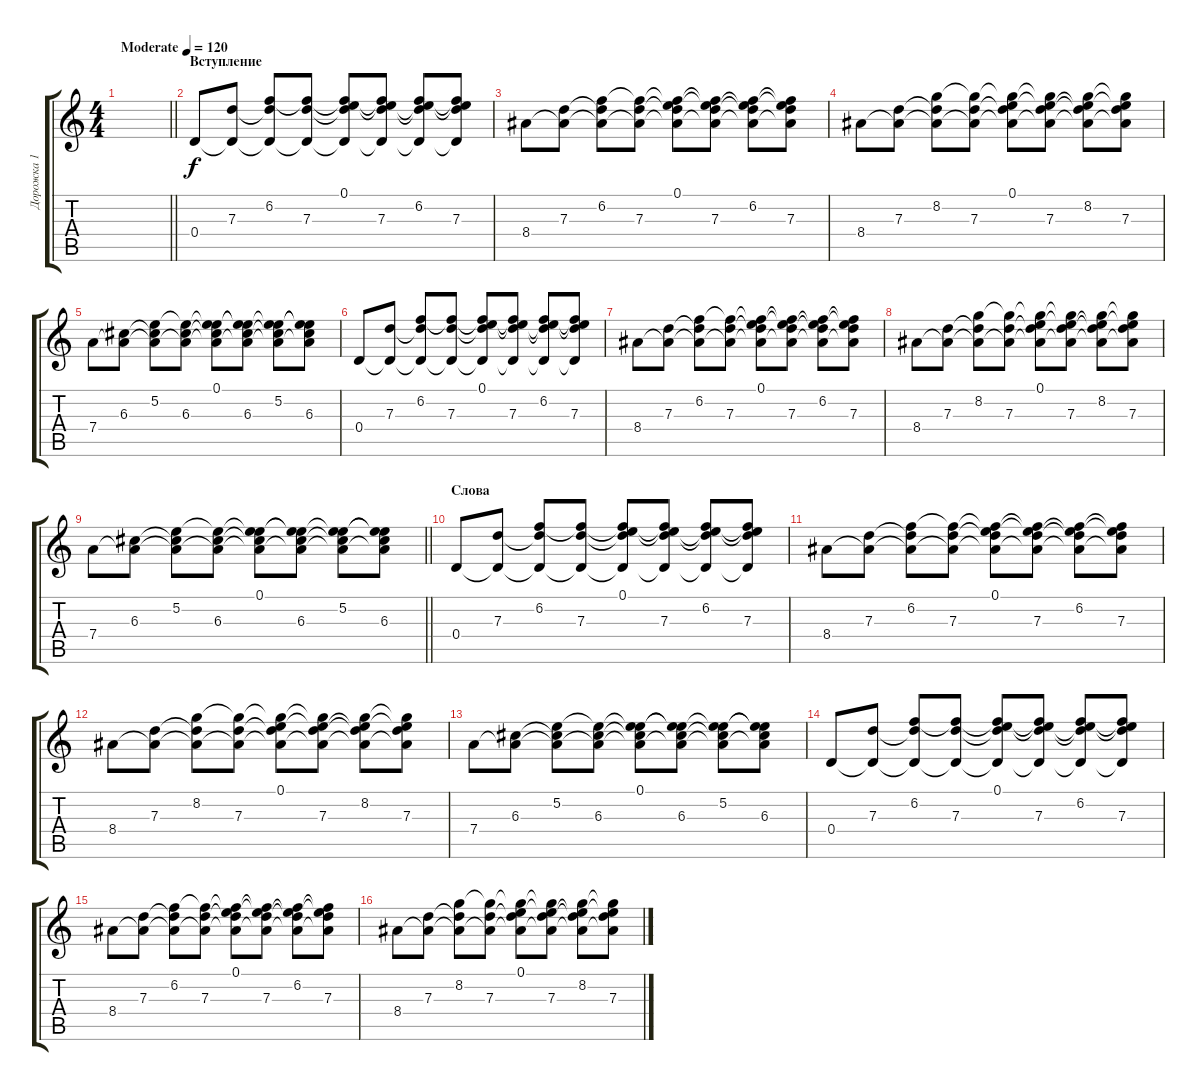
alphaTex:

\track ("Дорожка 1" "Дорожка 1") {instrument acousticguitarnylon}
\staff {score tabs}
\tuning (E4 B3 G3 D3 A2 E2) {hide}
\ts (4 4)
\tempo (120 "Moderate")
\clef g2
\barLineRight lightlight
\ks c
|
\section ("" "Вступление")
0.4.8 (7.3 0.4{t}).8 (6.2 7.3{t} 0.4{t}).8 (6.2{t} 7.3 0.4{t}).8 (0.1 6.2{t} 7.3{t} 0.4{t}).8 (0.1{t} 6.2{t} 7.3 0.4{t}).8 (0.1{t} 6.2 7.3{t} 0.4{t}).8 (0.1{t} 6.2{t} 7.3 0.4{t}).8 |
8.4.8 (7.3 8.4{t}).8 (6.2 7.3{t} 8.4{t}).8 (6.2{t} 7.3 8.4{t}).8 (0.1 6.2{t} 7.3{t} 8.4{t}).8 (0.1{t} 6.2{t} 7.3 8.4{t}).8 (0.1{t} 6.2 7.3{t} 8.4{t}).8 (0.1{t} 6.2{t} 7.3 8.4{t}).8 |
8.4.8 (7.3 8.4{t}).8 (8.2 7.3{t} 8.4{t}).8 (8.2{t} 7.3 8.4{t}).8 (0.1 8.2{t} 7.3{t} 8.4{t}).8 (0.1{t} 8.2{t} 7.3 8.4{t}).8 (0.1{t} 8.2 7.3{t} 8.4{t}).8 (0.1{t} 8.2{t} 7.3 8.4{t}).8 |
7.4.8 (6.3 7.4{t}).8 (5.2 6.3{t} 7.4{t}).8 (5.2{t} 6.3 7.4{t}).8 (0.1 5.2{t} 6.3{t} 7.4{t}).8 (0.1{t} 5.2{t} 6.3 7.4{t}).8 (0.1{t} 5.2 6.3{t} 7.4{t}).8 (0.1{t} 5.2{t} 6.3 7.4{t}).8 |
0.4.8 (7.3 0.4{t}).8 (6.2 7.3{t} 0.4{t}).8 (6.2{t} 7.3 0.4{t}).8 (0.1 6.2{t} 7.3{t} 0.4{t}).8 (0.1{t} 6.2{t} 7.3 0.4{t}).8 (0.1{t} 6.2 7.3{t} 0.4{t}).8 (0.1{t} 6.2{t} 7.3 0.4{t}).8 |
8.4.8 (7.3 8.4{t}).8 (6.2 7.3{t} 8.4{t}).8 (6.2{t} 7.3 8.4{t}).8 (0.1 6.2{t} 7.3{t} 8.4{t}).8 (0.1{t} 6.2{t} 7.3 8.4{t}).8 (0.1{t} 6.2 7.3{t} 8.4{t}).8 (0.1{t} 6.2{t} 7.3 8.4{t}).8 |
8.4.8 (7.3 8.4{t}).8 (8.2 7.3{t} 8.4{t}).8 (8.2{t} 7.3 8.4{t}).8 (0.1 8.2{t} 7.3{t} 8.4{t}).8 (0.1{t} 8.2{t} 7.3 8.4{t}).8 (0.1{t} 8.2 7.3{t} 8.4{t}).8 (0.1{t} 8.2{t} 7.3 8.4{t}).8 |
\barLineRight lightlight
7.4.8 (6.3 7.4{t}).8 (5.2 6.3{t} 7.4{t}).8 (5.2{t} 6.3 7.4{t}).8 (0.1 5.2{t} 6.3{t} 7.4{t}).8 (0.1{t} 5.2{t} 6.3 7.4{t}).8 (0.1{t} 5.2 6.3{t} 7.4{t}).8 (0.1{t} 5.2{t} 6.3 7.4{t}).8 |
\section ("" "Слова")
0.4.8 (7.3 0.4{t}).8 (6.2 7.3{t} 0.4{t}).8 (6.2{t} 7.3 0.4{t}).8 (0.1 6.2{t} 7.3{t} 0.4{t}).8 (0.1{t} 6.2{t} 7.3 0.4{t}).8 (0.1{t} 6.2 7.3{t} 0.4{t}).8 (0.1{t} 6.2{t} 7.3 0.4{t}).8 |
8.4.8 (7.3 8.4{t}).8 (6.2 7.3{t} 8.4{t}).8 (6.2{t} 7.3 8.4{t}).8 (0.1 6.2{t} 7.3{t} 8.4{t}).8 (0.1{t} 6.2{t} 7.3 8.4{t}).8 (0.1{t} 6.2 7.3{t} 8.4{t}).8 (0.1{t} 6.2{t} 7.3 8.4{t}).8 |
8.4.8 (7.3 8.4{t}).8 (8.2 7.3{t} 8.4{t}).8 (8.2{t} 7.3 8.4{t}).8 (0.1 8.2{t} 7.3{t} 8.4{t}).8 (0.1{t} 8.2{t} 7.3 8.4{t}).8 (0.1{t} 8.2 7.3{t} 8.4{t}).8 (0.1{t} 8.2{t} 7.3 8.4{t}).8 |
7.4.8 (6.3 7.4{t}).8 (5.2 6.3{t} 7.4{t}).8 (5.2{t} 6.3 7.4{t}).8 (0.1 5.2{t} 6.3{t} 7.4{t}).8 (0.1{t} 5.2{t} 6.3 7.4{t}).8 (0.1{t} 5.2 6.3{t} 7.4{t}).8 (0.1{t} 5.2{t} 6.3 7.4{t}).8 |
0.4.8 (7.3 0.4{t}).8 (6.2 7.3{t} 0.4{t}).8 (6.2{t} 7.3 0.4{t}).8 (0.1 6.2{t} 7.3{t} 0.4{t}).8 (0.1{t} 6.2{t} 7.3 0.4{t}).8 (0.1{t} 6.2 7.3{t} 0.4{t}).8 (0.1{t} 6.2{t} 7.3 0.4{t}).8 |
8.4.8 (7.3 8.4{t}).8 (6.2 7.3{t} 8.4{t}).8 (6.2{t} 7.3 8.4{t}).8 (0.1 6.2{t} 7.3{t} 8.4{t}).8 (0.1{t} 6.2{t} 7.3 8.4{t}).8 (0.1{t} 6.2 7.3{t} 8.4{t}).8 (0.1{t} 6.2{t} 7.3 8.4{t}).8 |
8.4.8 (7.3 8.4{t}).8 (8.2 7.3{t} 8.4{t}).8 (8.2{t} 7.3 8.4{t}).8 (0.1 8.2{t} 7.3{t} 8.4{t}).8 (0.1{t} 8.2{t} 7.3 8.4{t}).8 (0.1{t} 8.2 7.3{t} 8.4{t}).8 (0.1{t} 8.2{t} 7.3 8.4{t}).8
